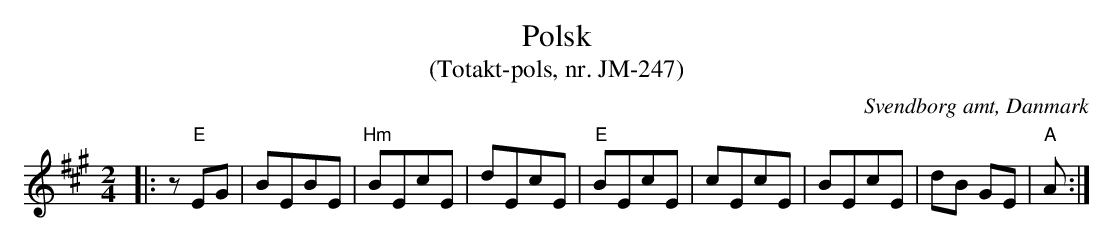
X:1
T:Polsk
T:(Totakt-pols, nr. JM-247)
O:Svendborg amt, Danmark
M:2/4
L:1/8
K:A
|: z "E"EG | BEBE | "Hm"BEcE | dEcE | "E"BEcE | cEcE | BEcE | dB GE | "A"A :|
